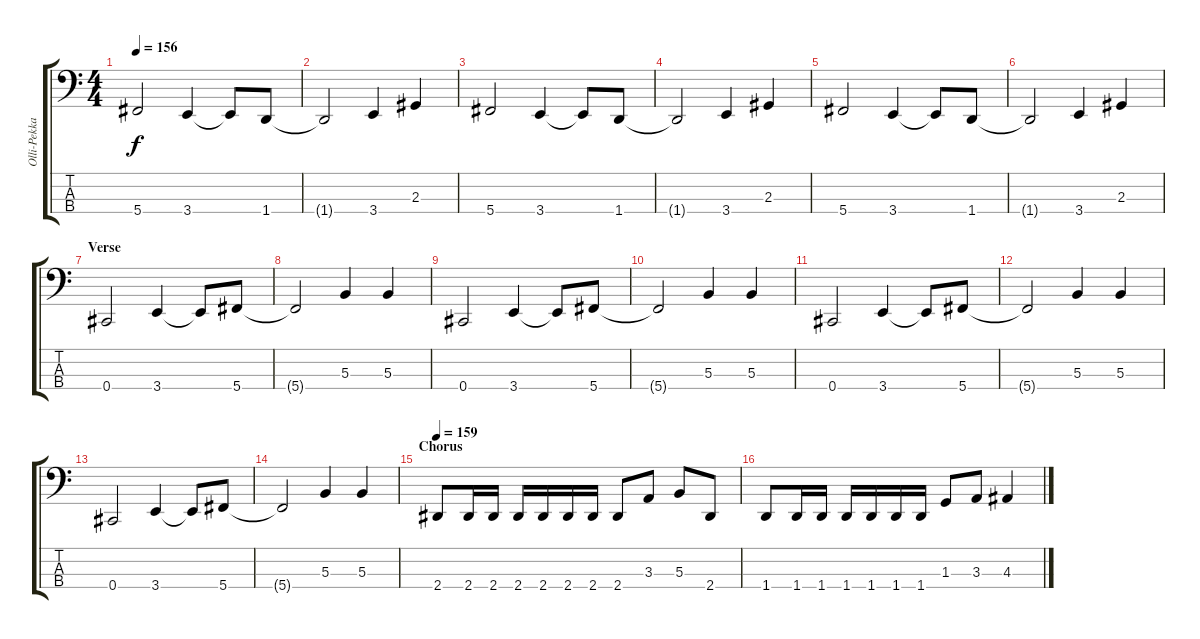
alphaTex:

\track ("Olli-Pekka Laine" "Olli-Pekka") {instrument electricbassfinger}
\staff {score tabs}
\tuning (E2 B1 Gb1 Db1) {hide}
\ts (4 4)
\tempo 156
\clef f4
\ks c
5.4.2{dy f} 3.4.4 3.4{t}.8 1.4.8 |
1.4{t}.2 3.4.4 2.3.4 |
5.4.2 3.4.4 3.4{t}.8 1.4.8 |
1.4{t}.2 3.4.4 2.3.4 |
5.4.2 3.4.4 3.4{t}.8 1.4.8 |
1.4{t}.2 3.4.4 2.3.4 |
\section ("" "Verse")
0.4.2 3.4.4 3.4{t}.8 5.4.8 |
5.4{t}.2 5.3.4 5.3.4 |
0.4.2 3.4.4 3.4{t}.8 5.4.8 |
5.4{t}.2 5.3.4 5.3.4 |
0.4.2 3.4.4 3.4{t}.8 5.4.8 |
5.4{t}.2 5.3.4 5.3.4 |
0.4.2 3.4.4 3.4{t}.8 5.4.8 |
5.4{t}.2 5.3.4 5.3.4 |
\section ("" "Chorus")
\tempo 159
2.4.8 2.4.16 2.4.16 2.4.16 2.4.16 2.4.16 2.4.16 2.4.8 3.3.8 5.3.8 2.4.8 |
1.4.8 1.4.16 1.4.16 1.4.16 1.4.16 1.4.16 1.4.16 1.3.8 3.3.8 4.3.4
